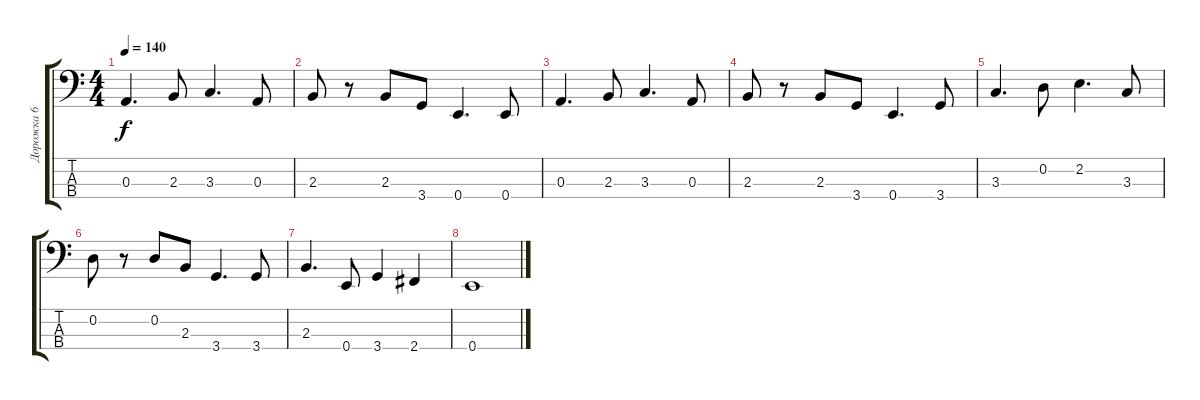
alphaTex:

\track ("Дорожка 6" "Дорожка 6") {instrument electricbassfinger}
\staff {score tabs}
\tuning (G2 D2 A1 E1) {hide}
\ts (4 4)
\tempo 140
\clef f4
\ks c
0.3.4{d dy f} 2.3.8 3.3.4{d} 0.3.8 |
2.3.8 r.8 2.3.8 3.4.8 0.4.4{d} 0.4.8 |
0.3.4{d} 2.3.8 3.3.4{d} 0.3.8 |
2.3.8 r.8 2.3.8 3.4.8 0.4.4{d} 3.4.8 |
3.3.4{d} 0.2.8 2.2.4{d} 3.3.8 |
0.2.8 r.8 0.2.8 2.3.8 3.4.4{d} 3.4.8 |
2.3.4{d} 0.4.8 3.4.4 2.4.4 |
0.4.1
